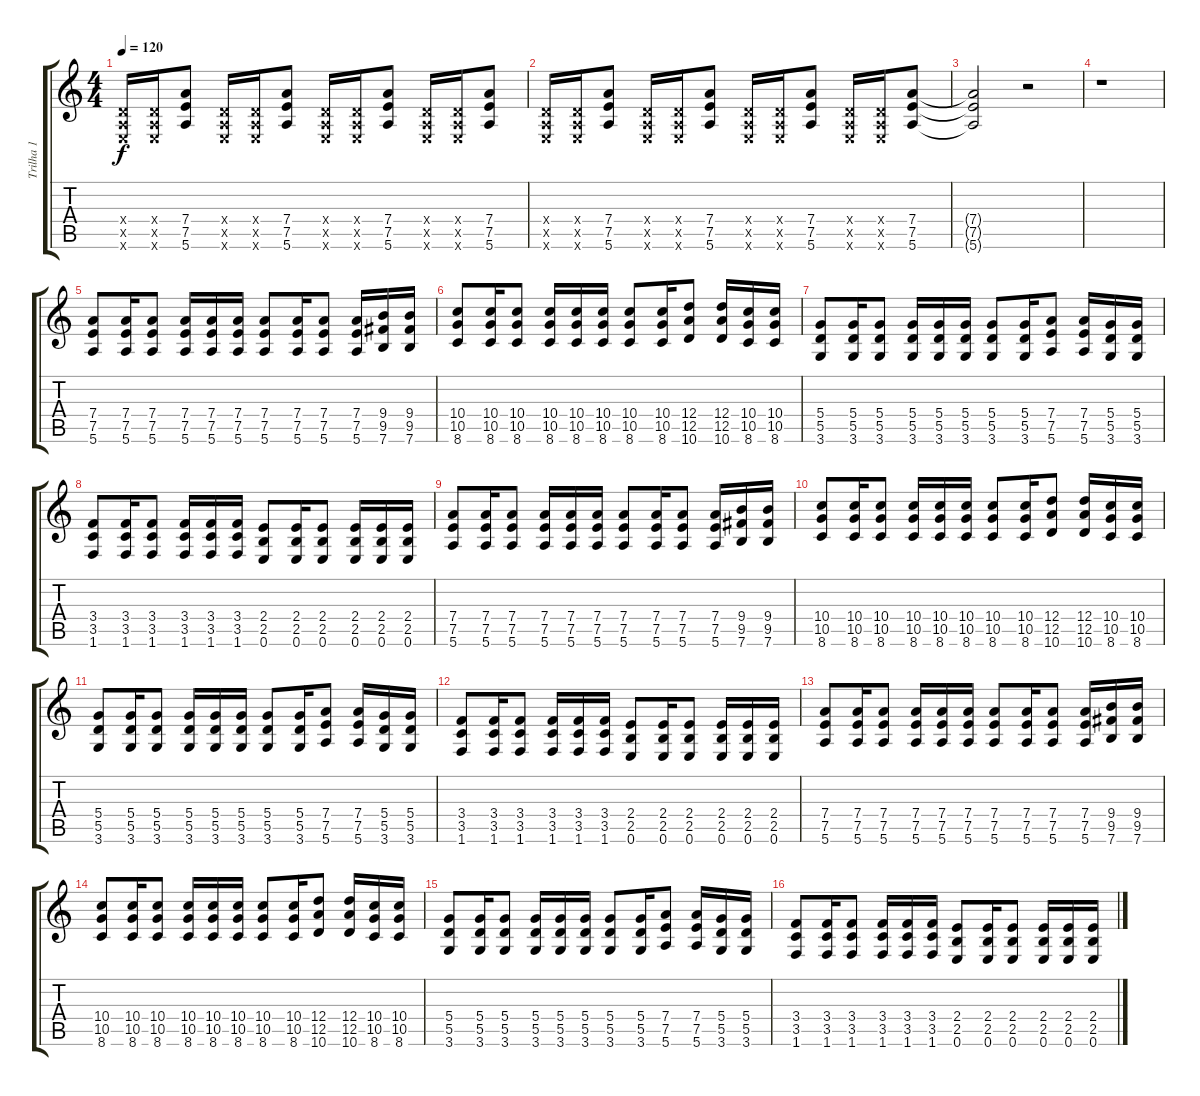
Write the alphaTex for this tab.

\track ("Trilha 1" "Trilha 1") {instrument overdrivenguitar}
\staff {score tabs}
\tuning (E4 B3 G3 D3 A2 E2) {hide}
\ts (4 4)
\tempo 120
\clef g2
\ks c
(0.4{x} 0.5{x} 0.6{x}).16{dy f} (0.4{x} 0.5{x} 0.6{x}).16 (7.4 7.5 5.6).8 (0.4{x} 0.5{x} 0.6{x}).16 (0.4{x} 0.5{x} 0.6{x}).16 (7.4 7.5 5.6).8 (0.4{x} 0.5{x} 0.6{x}).16 (0.4{x} 0.5{x} 0.6{x}).16 (7.4 7.5 5.6).8 (0.4{x} 0.5{x} 0.6{x}).16 (0.4{x} 0.5{x} 0.6{x}).16 (7.4 7.5 5.6).8 |
(0.4{x} 0.5{x} 0.6{x}).16 (0.4{x} 0.5{x} 0.6{x}).16 (7.4 7.5 5.6).8 (0.4{x} 0.5{x} 0.6{x}).16 (0.4{x} 0.5{x} 0.6{x}).16 (7.4 7.5 5.6).8 (0.4{x} 0.5{x} 0.6{x}).16 (0.4{x} 0.5{x} 0.6{x}).16 (7.4 7.5 5.6).8 (0.4{x} 0.5{x} 0.6{x}).16 (0.4{x} 0.5{x} 0.6{x}).16 (7.4 7.5 5.6).8 |
(7.4{t} 7.5{t} 5.6{t}).2 r.2 |
r.1 |
(7.4 7.5 5.6).8 (7.4 7.5 5.6).16 (7.4 7.5 5.6).8 (7.4 7.5 5.6).16 (7.4 7.5 5.6).16 (7.4 7.5 5.6).16 (7.4 7.5 5.6).8 (7.4 7.5 5.6).16 (7.4 7.5 5.6).8 (7.4 7.5 5.6).16 (9.4 9.5 7.6).16 (9.4 9.5 7.6).16 |
(10.4 10.5 8.6).8 (10.4 10.5 8.6).16 (10.4 10.5 8.6).8 (10.4 10.5 8.6).16 (10.4 10.5 8.6).16 (10.4 10.5 8.6).16 (10.4 10.5 8.6).8 (10.4 10.5 8.6).16 (12.4 12.5 10.6).8 (12.4 12.5 10.6).16 (10.4 10.5 8.6).16 (10.4 10.5 8.6).16 |
(5.4 5.5 3.6).8 (5.4 5.5 3.6).16 (5.4 5.5 3.6).8 (5.4 5.5 3.6).16 (5.4 5.5 3.6).16 (5.4 5.5 3.6).16 (5.4 5.5 3.6).8 (5.4 5.5 3.6).16 (7.4 7.5 5.6).8 (7.4 7.5 5.6).16 (5.4 5.5 3.6).16 (5.4 5.5 3.6).16 |
(3.4 3.5 1.6).8 (3.4 3.5 1.6).16 (3.4 3.5 1.6).8 (3.4 3.5 1.6).16 (3.4 3.5 1.6).16 (3.4 3.5 1.6).16 (2.4 2.5 0.6).8 (2.4 2.5 0.6).16 (2.4 2.5 0.6).8 (2.4 2.5 0.6).16 (2.4 2.5 0.6).16 (2.4 2.5 0.6).16 |
(7.4 7.5 5.6).8 (7.4 7.5 5.6).16 (7.4 7.5 5.6).8 (7.4 7.5 5.6).16 (7.4 7.5 5.6).16 (7.4 7.5 5.6).16 (7.4 7.5 5.6).8 (7.4 7.5 5.6).16 (7.4 7.5 5.6).8 (7.4 7.5 5.6).16 (9.4 9.5 7.6).16 (9.4 9.5 7.6).16 |
(10.4 10.5 8.6).8 (10.4 10.5 8.6).16 (10.4 10.5 8.6).8 (10.4 10.5 8.6).16 (10.4 10.5 8.6).16 (10.4 10.5 8.6).16 (10.4 10.5 8.6).8 (10.4 10.5 8.6).16 (12.4 12.5 10.6).8 (12.4 12.5 10.6).16 (10.4 10.5 8.6).16 (10.4 10.5 8.6).16 |
(5.4 5.5 3.6).8 (5.4 5.5 3.6).16 (5.4 5.5 3.6).8 (5.4 5.5 3.6).16 (5.4 5.5 3.6).16 (5.4 5.5 3.6).16 (5.4 5.5 3.6).8 (5.4 5.5 3.6).16 (7.4 7.5 5.6).8 (7.4 7.5 5.6).16 (5.4 5.5 3.6).16 (5.4 5.5 3.6).16 |
(3.4 3.5 1.6).8 (3.4 3.5 1.6).16 (3.4 3.5 1.6).8 (3.4 3.5 1.6).16 (3.4 3.5 1.6).16 (3.4 3.5 1.6).16 (2.4 2.5 0.6).8 (2.4 2.5 0.6).16 (2.4 2.5 0.6).8 (2.4 2.5 0.6).16 (2.4 2.5 0.6).16 (2.4 2.5 0.6).16 |
(7.4 7.5 5.6).8 (7.4 7.5 5.6).16 (7.4 7.5 5.6).8 (7.4 7.5 5.6).16 (7.4 7.5 5.6).16 (7.4 7.5 5.6).16 (7.4 7.5 5.6).8 (7.4 7.5 5.6).16 (7.4 7.5 5.6).8 (7.4 7.5 5.6).16 (9.4 9.5 7.6).16 (9.4 9.5 7.6).16 |
(10.4 10.5 8.6).8 (10.4 10.5 8.6).16 (10.4 10.5 8.6).8 (10.4 10.5 8.6).16 (10.4 10.5 8.6).16 (10.4 10.5 8.6).16 (10.4 10.5 8.6).8 (10.4 10.5 8.6).16 (12.4 12.5 10.6).8 (12.4 12.5 10.6).16 (10.4 10.5 8.6).16 (10.4 10.5 8.6).16 |
(5.4 5.5 3.6).8 (5.4 5.5 3.6).16 (5.4 5.5 3.6).8 (5.4 5.5 3.6).16 (5.4 5.5 3.6).16 (5.4 5.5 3.6).16 (5.4 5.5 3.6).8 (5.4 5.5 3.6).16 (7.4 7.5 5.6).8 (7.4 7.5 5.6).16 (5.4 5.5 3.6).16 (5.4 5.5 3.6).16 |
(3.4 3.5 1.6).8 (3.4 3.5 1.6).16 (3.4 3.5 1.6).8 (3.4 3.5 1.6).16 (3.4 3.5 1.6).16 (3.4 3.5 1.6).16 (2.4 2.5 0.6).8 (2.4 2.5 0.6).16 (2.4 2.5 0.6).8 (2.4 2.5 0.6).16 (2.4 2.5 0.6).16 (2.4 2.5 0.6).16
